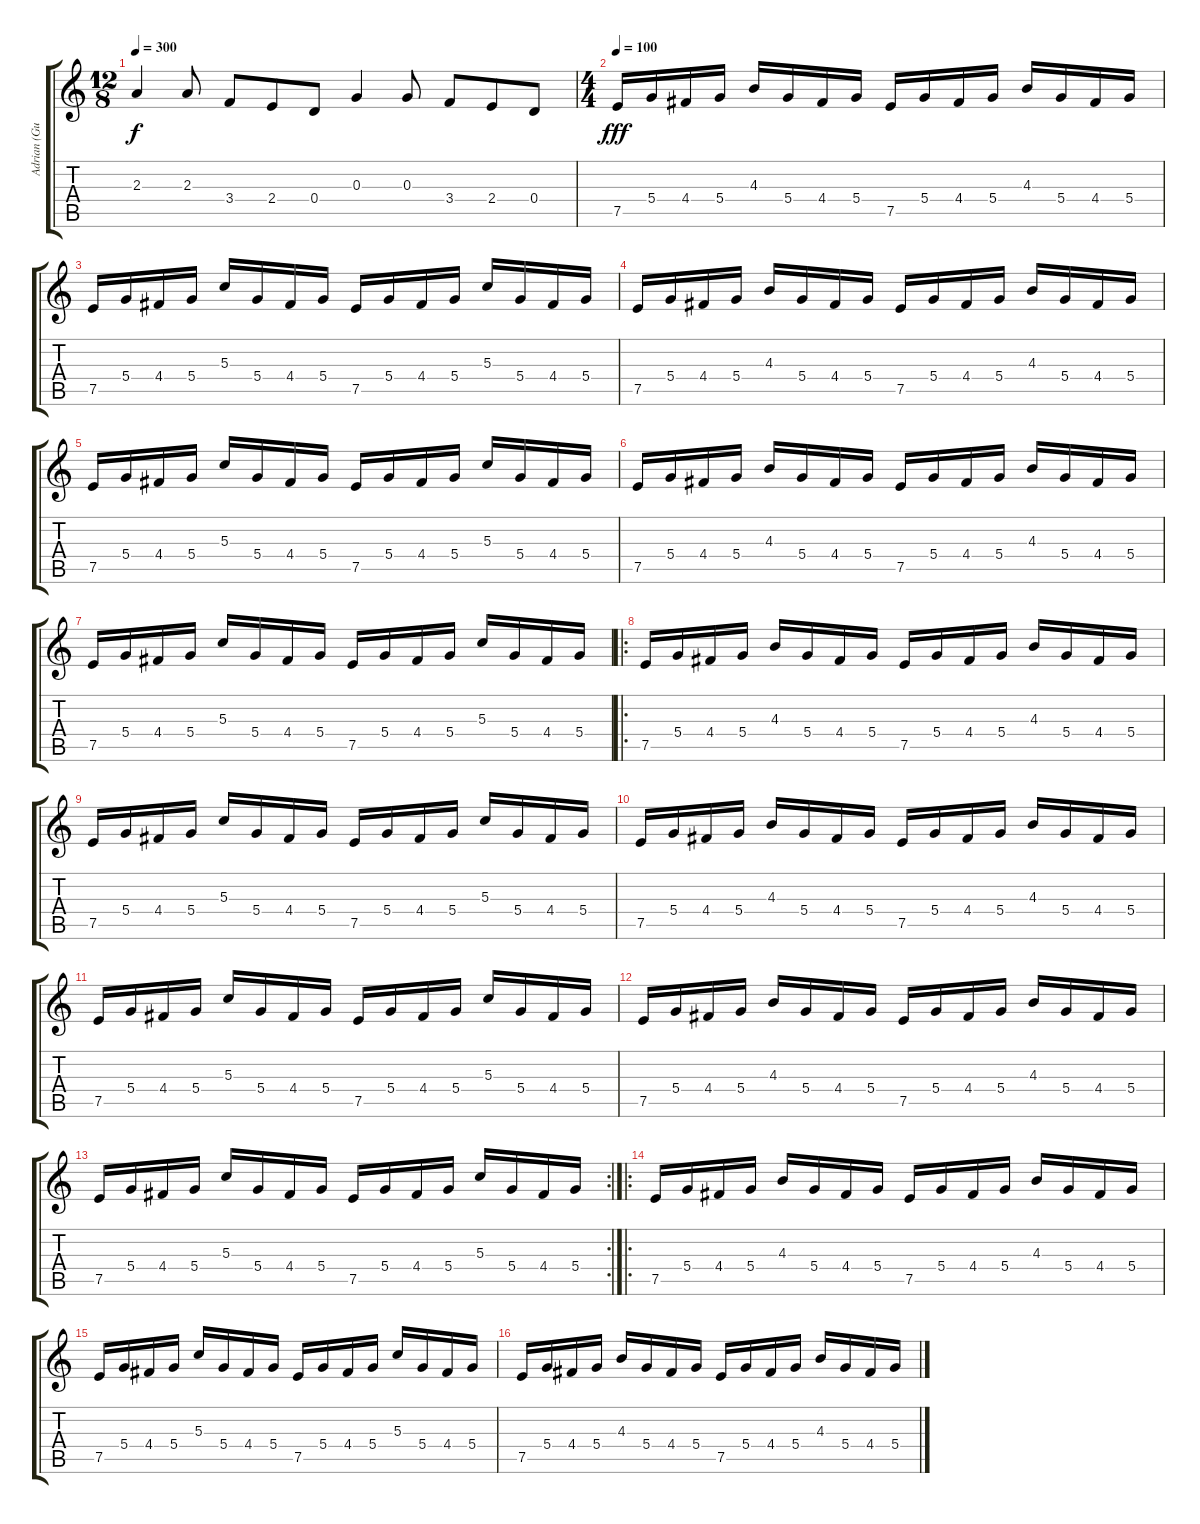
\track ("Adrian (Guitar)" "Adrian (Gu") {instrument distortionguitar}
\staff {score tabs}
\tuning (E4 B3 G3 D3 A2 E2) {hide}
\ts (12 8)
\tempo 300
\clef g2
\ks c
2.3.4{dy f} 2.3.8 3.4.8 2.4.8 0.4.8 0.3.4 0.3.8 3.4.8 2.4.8 0.4.8 |
\ts (4 4)
\tempo 100
7.5.16{dy fff} 5.4.16 4.4.16 5.4.16 4.3.16 5.4.16 4.4.16 5.4.16 7.5.16 5.4.16 4.4.16 5.4.16 4.3.16 5.4.16 4.4.16 5.4.16 |
7.5.16 5.4.16 4.4.16 5.4.16 5.3.16 5.4.16 4.4.16 5.4.16 7.5.16 5.4.16 4.4.16 5.4.16 5.3.16 5.4.16 4.4.16 5.4.16 |
7.5.16 5.4.16 4.4.16 5.4.16 4.3.16 5.4.16 4.4.16 5.4.16 7.5.16 5.4.16 4.4.16 5.4.16 4.3.16 5.4.16 4.4.16 5.4.16 |
7.5.16 5.4.16 4.4.16 5.4.16 5.3.16 5.4.16 4.4.16 5.4.16 7.5.16 5.4.16 4.4.16 5.4.16 5.3.16 5.4.16 4.4.16 5.4.16 |
7.5.16 5.4.16 4.4.16 5.4.16 4.3.16 5.4.16 4.4.16 5.4.16 7.5.16 5.4.16 4.4.16 5.4.16 4.3.16 5.4.16 4.4.16 5.4.16 |
7.5.16 5.4.16 4.4.16 5.4.16 5.3.16 5.4.16 4.4.16 5.4.16 7.5.16 5.4.16 4.4.16 5.4.16 5.3.16 5.4.16 4.4.16 5.4.16 |
\ro
7.5.16 5.4.16 4.4.16 5.4.16 4.3.16 5.4.16 4.4.16 5.4.16 7.5.16 5.4.16 4.4.16 5.4.16 4.3.16 5.4.16 4.4.16 5.4.16 |
7.5.16 5.4.16 4.4.16 5.4.16 5.3.16 5.4.16 4.4.16 5.4.16 7.5.16 5.4.16 4.4.16 5.4.16 5.3.16 5.4.16 4.4.16 5.4.16 |
7.5.16 5.4.16 4.4.16 5.4.16 4.3.16 5.4.16 4.4.16 5.4.16 7.5.16 5.4.16 4.4.16 5.4.16 4.3.16 5.4.16 4.4.16 5.4.16 |
7.5.16 5.4.16 4.4.16 5.4.16 5.3.16 5.4.16 4.4.16 5.4.16 7.5.16 5.4.16 4.4.16 5.4.16 5.3.16 5.4.16 4.4.16 5.4.16 |
7.5.16 5.4.16 4.4.16 5.4.16 4.3.16 5.4.16 4.4.16 5.4.16 7.5.16 5.4.16 4.4.16 5.4.16 4.3.16 5.4.16 4.4.16 5.4.16 |
\rc 2
7.5.16 5.4.16 4.4.16 5.4.16 5.3.16 5.4.16 4.4.16 5.4.16 7.5.16 5.4.16 4.4.16 5.4.16 5.3.16 5.4.16 4.4.16 5.4.16 |
\ro
7.5.16 5.4.16 4.4.16 5.4.16 4.3.16 5.4.16 4.4.16 5.4.16 7.5.16 5.4.16 4.4.16 5.4.16 4.3.16 5.4.16 4.4.16 5.4.16 |
7.5.16 5.4.16 4.4.16 5.4.16 5.3.16 5.4.16 4.4.16 5.4.16 7.5.16 5.4.16 4.4.16 5.4.16 5.3.16 5.4.16 4.4.16 5.4.16 |
7.5.16 5.4.16 4.4.16 5.4.16 4.3.16 5.4.16 4.4.16 5.4.16 7.5.16 5.4.16 4.4.16 5.4.16 4.3.16 5.4.16 4.4.16 5.4.16
